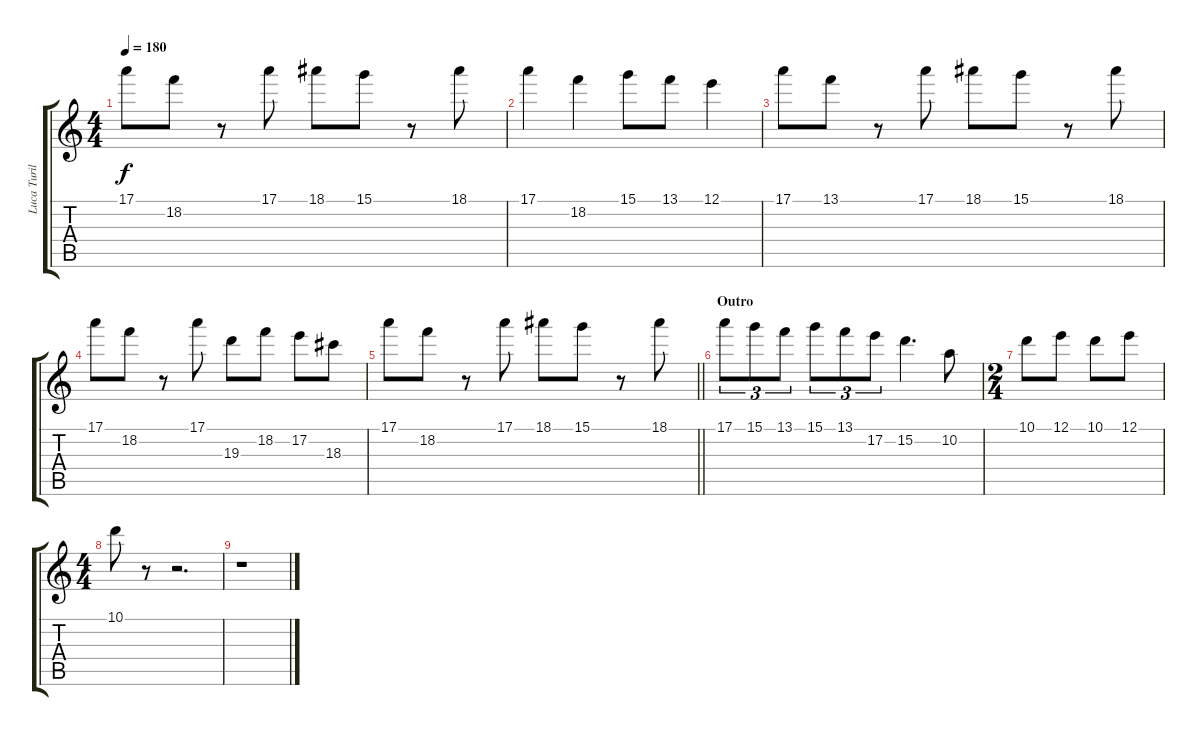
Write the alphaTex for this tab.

\track ("Luca Turilli" "Luca Turil") {instrument distortionguitar}
\staff {score tabs}
\tuning (E4 B3 G3 D3 A2 E2) {hide}
\ts (4 4)
\tempo 180
\clef g2
\ks c
17.1.8{dy f} 18.2.8 r.8 17.1.8 18.1.8 15.1.8 r.8 18.1.8 |
17.1.4 18.2.4 15.1.8 13.1.8 12.1.4 |
17.1.8 13.1.8 r.8 17.1.8 18.1.8 15.1.8 r.8 18.1.8 |
17.1.8 18.2.8 r.8 17.1.8 19.3.8 18.2.8 17.2.8 18.3.8 |
\barLineRight lightlight
17.1.8 18.2.8 r.8 17.1.8 18.1.8 15.1.8 r.8 18.1.8 |
\section ("" "Outro")
17.1.8{tu (3 2)} 15.1.8{tu (3 2)} 13.1.8{tu (3 2)} 15.1.8{tu (3 2)} 13.1.8{tu (3 2)} 17.2.8{tu (3 2)} 15.2.4{d} 10.2.8 |
\ts (2 4)
10.1.8 12.1.8 10.1.8 12.1.8 |
\ts (4 4)
10.1.8 r.8 r.2{d} |
r.1
